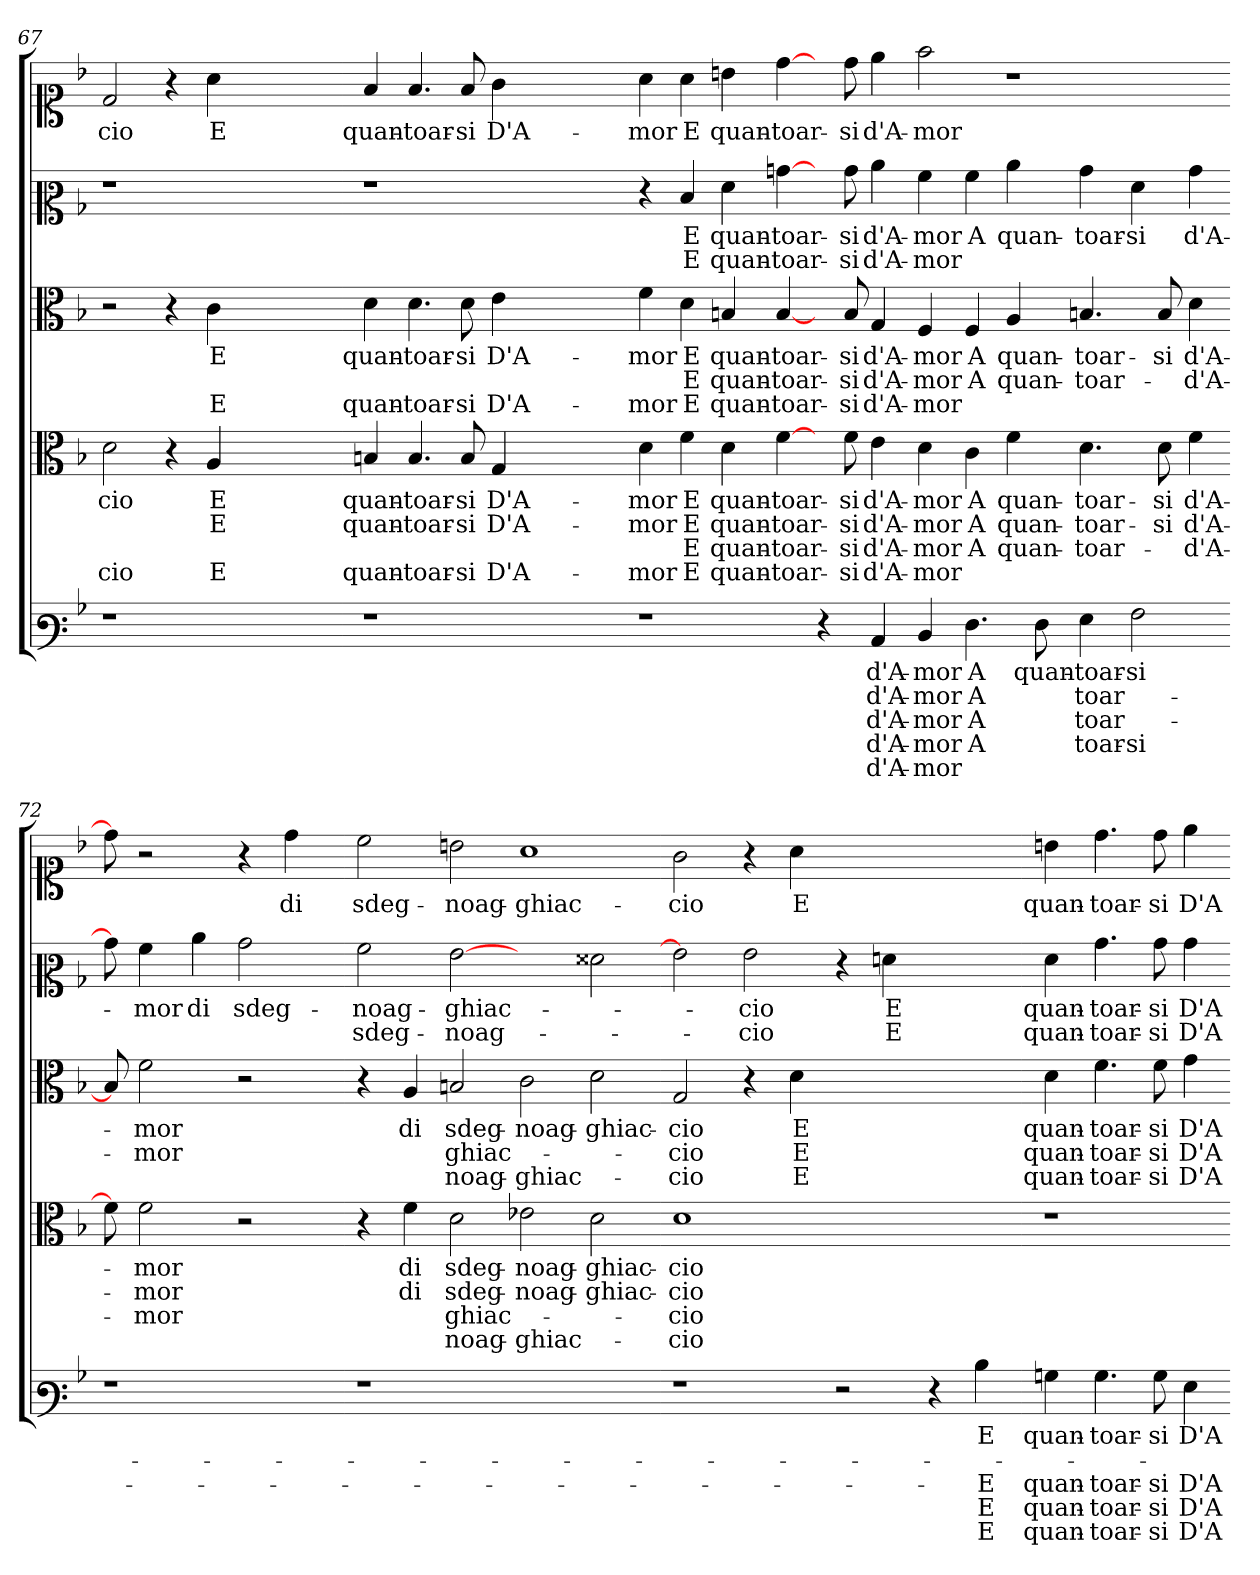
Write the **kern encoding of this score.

**kern	**text	**text	**text	**text	**text	**kern	**text	**text	**text	**text	**kern	**text	**text	**text	**kern	**text	**text	**kern	**text
*part5	*part5	*part5	*part5	*part5	*part5	*part4	*part4	*part4	*part4	*part4	*part3	*part3	*part3	*part3	*part2	*part2	*part2	*part1	*part1
*staff5	*staff5	*staff5	*staff5	*staff5	*staff5	*staff4	*staff4	*staff4	*staff4	*staff4	*staff3	*staff3	*staff3	*staff3	*staff2	*staff2	*staff2	*staff1	*staff1
*clefF3	*	*	*	*	*	*clefC3	*	*	*	*	*clefC3	*	*	*	*clefC2	*	*	*clefC1	*
*k[b-]	*	*	*	*	*	*k[b-]	*	*	*	*	*k[b-]	*	*	*	*k[b-]	*	*	*k[b-]	*
=67	=67	=67	=67	=67	=67	=67	=67	=67	=67	=67	=67	=67	=67	=67	=67	=67	=67	=67	=67
1r	.	.	.	.	.	2d	cio	.	.	cio	2r	.	.	.	1r	.	.	2d	cio
.	.	.	.	.	.	4r	.	.	.	.	4r	.	.	.	.	.	.	4r	.
.	.	.	.	.	.	4A	E	E	.	E	4c	E	.	E	.	.	.	4a	E
1ryy	.	.	.	.	.	1ryy	.	.	.	.	1ryy	.	.	.	1ryy	.	.	1ryy	.
=68-	=68-	=68-	=68-	=68-	=68-	=68-	=68-	=68-	=68-	=68-	=68-	=68-	=68-	=68-	=68-	=68-	=68-	=68-	=68-
1r	.	.	.	.	.	4B	quan-	quan-	.	quan-	4d	quan-	.	quan-	1r	.	.	4f	quan-
.	.	.	.	.	.	4.B	toar-	toar-	.	toar-	4.d	toar-	.	toar-	.	.	.	4.f	toar-
.	.	.	.	.	.	8B	si	si	.	si	8d	si	.	si	.	.	.	8f	si
.	.	.	.	.	.	4G	D'A-	D'A-	.	D'A-	4e	D'A-	.	D'A-	.	.	.	4g	D'A-
1ryy	.	.	.	.	.	1ryy	.	.	.	.	1ryy	.	.	.	1ryy	.	.	1ryy	.
=69-	=69-	=69-	=69-	=69-	=69-	=69-	=69-	=69-	=69-	=69-	=69-	=69-	=69-	=69-	=69-	=69-	=69-	=69-	=69-
1r	.	.	.	.	.	4d	mor	mor	.	mor	4f	mor	.	mor	4r	.	.	4a	mor
.	.	.	.	.	.	4f	E	E	E	E	4d	E	E	E	4d	E	E	4a	E
.	.	.	.	.	.	4d	quan-	quan-	quan-	quan-	4Bn	quan-	quan-	quan-	4f	quan-	quan-	4bn	quan-
.	.	.	.	.	.	[4f	toar-	toar-	toar-	toar-	[4B	toar-	toar-	toar-	[4b	toar-	toar-	[4dd	toar-
4r	.	.	.	.	.	8ryy	.	.	.	.	8ryy	.	.	.	8ryy	.	.	8ryy	.
.	.	.	.	.	.	8f	si	si	si	si	8B	si	si	si	8b	si	si	8dd	si
4C	d'A-	d'A-	d'A-	d'A-	d'A-	4e	d'A-	d'A-	d'A-	d'A-	4G	d'A-	d'A-	d'A-	4cc	d'A-	d'A-	4ee	d'A-
4D	mor	mor	mor	mor	mor	4d	mor	mor	mor	mor	4F	mor	mor	mor	4a	mor	mor	2ff	mor
4.F	A	A	A	A	.	4c	A	A	A	.	4F	A	A	.	4a	A	.	.	.
.	.	.	.	.	.	4f	quan-	quan-	quan-	.	4A	quan-	quan-	.	4cc	quan-	.	1r	.
8F	quan-	.	.	.	.	.	.	.	.	.	.	.	.	.	.	.	.	.	.
4G	toar-	toar-	toar-	toar-	.	4.d	toar-	toar-	toar-	.	4.Bn	toar-	toar-	.	4b	toar-	.	.	.
2A	si	.	.	si	.	.	.	.	.	.	.	.	.	.	4f	si	.	.	.
.	.	.	.	.	.	8d	si	si	.	.	8B	si	.	.	.	.	.	.	.
.	.	.	.	.	.	4f	d'A-	d'A-	d'A-	.	4d	d'A-	d'A-	.	4b	d'A-	.	.	.
=72-	=72-	=72-	=72-	=72-	=72-	=72-	=72-	=72-	=72-	=72-	=72-	=72-	=72-	=72-	=72-	=72-	=72-	=72-	=72-
1r	.	.	.	.	.	8f]	.	.	.	.	8B]	.	.	.	8b]	.	.	8dd]	.
.	.	.	.	.	.	2f	mor	mor	mor	.	2f	mor	mor	.	4a	mor	.	2r	.
.	.	.	.	.	.	.	.	.	.	.	.	.	.	.	4cc	di	.	.	.
.	.	.	.	.	.	2r	.	.	.	.	2r	.	.	.	2b	sdeg-	.	4r	.
.	.	.	.	.	.	.	.	.	.	.	.	.	.	.	.	.	.	4dd	di
8ryy	.	.	.	.	.	.	.	.	.	.	.	.	.	.	.	.	.	.	.
=73-	=73-	=73-	=73-	=73-	=73-	=73-	=73-	=73-	=73-	=73-	=73-	=73-	=73-	=73-	=73-	=73-	=73-	=73-	=73-
1r	.	.	.	.	.	4r	.	.	.	.	4r	.	.	.	2a	noag-	sdeg-	2cc	sdeg-
.	.	.	.	.	.	4f	di	di	.	.	4A	di	.	.	.	.	.	.	.
.	.	.	.	.	.	2d	sdeg-	sdeg-	ghiac-	noag-	2Bn	sdeg-	ghiac-	noag-	[2g	ghiac-	noag-	2bn	noag-
1ryy	.	.	.	.	.	2e-X	noag-	noag-	.	ghiac-	2c	noag-	.	ghiac-	2ryy	.	.	1a	ghiac-
.	.	.	.	.	.	2d	ghiac-	ghiac-	.	.	2d	ghiac-	.	.	2f##X	.	.	.	.
=75-	=75-	=75-	=75-	=75-	=75-	=75-	=75-	=75-	=75-	=75-	=75-	=75-	=75-	=75-	=75-	=75-	=75-	=75-	=75-
1r	.	.	.	.	.	1d	cio	cio	cio	cio	2G	cio	cio	cio	2g]	.	.	2g	cio
.	.	.	.	.	.	.	.	.	.	.	4r	.	.	.	2g	cio	cio	4r	.
.	.	.	.	.	.	.	.	.	.	.	4d	E	E	E	.	.	.	4a	E
2r	.	.	.	.	.	1ryy	.	.	.	.	1ryy	.	.	.	4r	.	.	1ryy	.
.	.	.	.	.	.	.	.	.	.	.	.	.	.	.	4f	E	E	.	.
4r	.	.	.	.	.	.	.	.	.	.	.	.	.	.	2ryy	.	.	.	.
4d	E	.	E	E	E	.	.	.	.	.	.	.	.	.	.	.	.	.	.
=76-	=76-	=76-	=76-	=76-	=76-	=76-	=76-	=76-	=76-	=76-	=76-	=76-	=76-	=76-	=76-	=76-	=76-	=76-	=76-
4Bn	quan-	.	quan-	quan-	quan-	1r	.	.	.	.	4d	quan-	quan-	quan-	4f	quan-	quan-	4bn	quan-
4.B	toar-	.	toar-	toar-	toar-	.	.	.	.	.	4.f	toar-	toar-	toar-	4.b	toar-	toar-	4.dd	toar-
8B	si	.	si	si	si	.	.	.	.	.	8f	si	si	si	8b	si	si	8dd	si
4G	D'A-	.	D'A-	D'A-	D'A-	.	.	.	.	.	4g	D'A-	D'A-	D'A-	4b	D'A-	D'A-	4ee	D'A-
=-	=-	=-	=-	=-	=-	=-	=-	=-	=-	=-	=-	=-	=-	=-	=-	=-	=-	=-	=-
*-	*-	*-	*-	*-	*-	*-	*-	*-	*-	*-	*-	*-	*-	*-	*-	*-	*-	*-	*-
